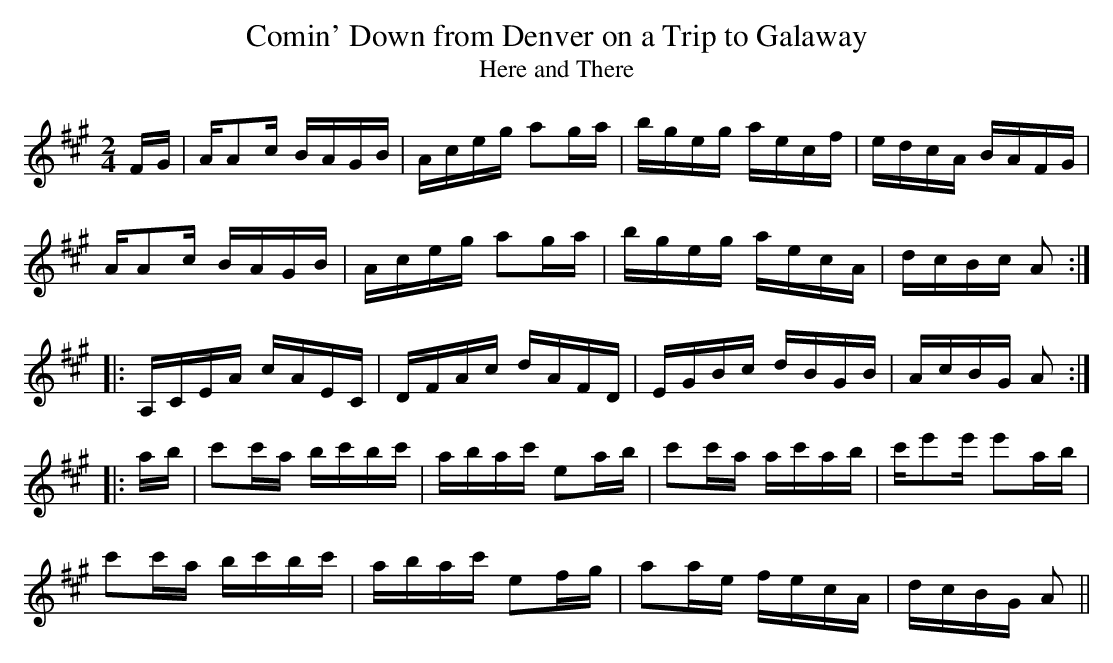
X:1
T:Comin' Down from Denver on a Trip to Galaway
T:Here and There
M:2/4
L:1/8
K:A
F/G/|A/Ac/ B/A/G/B/|A/c/e/g/ ag/a/|b/g/e/g/ a/e/c/f/|e/d/c/A/ B/A/F/G/|
A/Ac/ B/A/G/B/|A/c/e/g/ ag/a/|b/g/e/g/ a/e/c/A/|d/c/B/c/ A:|
|:A,/C/E/A/ c/A/E/C/|D/F/A/c/ d/A/F/D/|E/G/B/c/ d/B/G/B/|A/c/B/G/ A:|
|:a/b/|c'c'/a/ b/c'/b/c'/|a/b/a/c'/ ea/b/|c'c'/a/ a/c'/a/b/|c'/e'e'/ e'a/b/|
c'c'/a/ b/c'/b/c'/|a/b/a/c'/ ef/g/|aa/e/ f/e/c/A/|d/c/B/G/ A||
